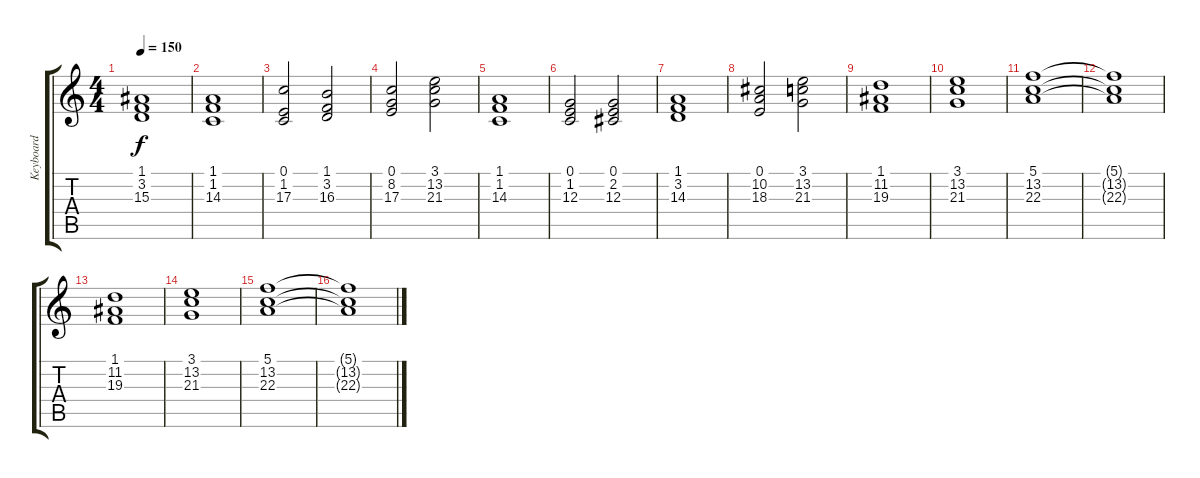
\track ("Keyboard" "Keyboard") {instrument stringensemble1}
\staff {score tabs}
\tuning (E4 B3 G3 D3 A2 E2) {hide}
\ts (4 4)
\tempo 150
\clef g2
\ks c
(1.1 3.2 15.3).1{dy f} |
(1.1 1.2 14.3).1 |
(0.1 1.2 17.3).2 (1.1 3.2 16.3).2 |
(0.1 8.2 17.3).2 (3.1 13.2 21.3).2 |
(1.1 1.2 14.3).1{instrument voiceoohs} |
(0.1 1.2 12.3).2 (0.1 2.2 12.3).2 |
(1.1 3.2 14.3).1 |
(0.1 10.2 18.3).2 (3.1 13.2 21.3).2 |
(1.1 11.2 19.3).1 |
(3.1 13.2 21.3).1 |
(5.1 13.2 22.3).1 |
(5.1{t} 13.2{t} 22.3{t}).1 |
(1.1 11.2 19.3).1{instrument voiceoohs} |
(3.1 13.2 21.3).1 |
(5.1 13.2 22.3).1 |
(5.1{t} 13.2{t} 22.3{t}).1
